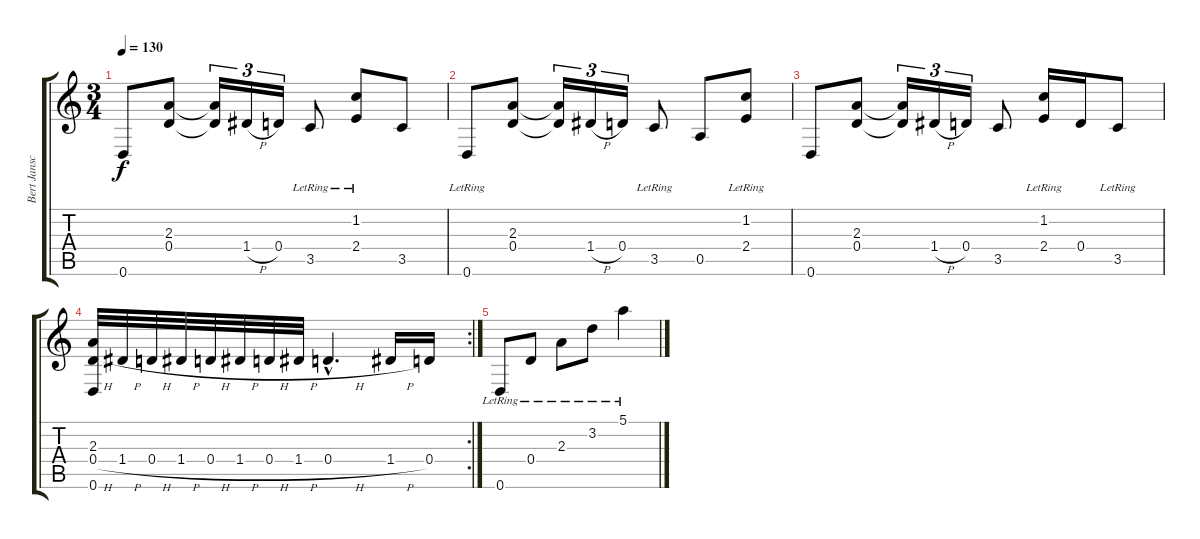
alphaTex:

\track ("Bert Jansch" "Bert Jansc") {instrument acousticguitarsteel}
\staff {score tabs}
\tuning (E4 B3 G3 D3 A2 D2) {hide}
\ts (3 4)
\tempo 130
\clef g2
\ks c
0.6.8{dy f} (2.3 0.4).8 (2.3{t} 0.4{t}).16{tu (3 2)} 1.4{h}.16{tu (3 2)} 0.4.16{tu (3 2)} 3.5{lr}.8 (1.2{lr} 2.4{lr}).8 3.5.8 |
0.6{lr}.8 (2.3 0.4).8 (2.3{t} 0.4{t}).16{tu (3 2)} 1.4{h}.16{tu (3 2)} 0.4.16{tu (3 2)} 3.5{lr}.8 0.5.8 (1.2{lr} 2.4{lr}).8 |
0.6.8 (2.3 0.4).8 (2.3{t} 0.4{t}).16{tu (3 2)} 1.4{h}.16{tu (3 2)} 0.4.16{tu (3 2)} 3.5.8 (1.2{lr} 2.4).16 0.4.16 3.5{lr}.8 |
\rc 2
(2.3 0.4{h} 0.6).32 1.4{h}.32 0.4{h}.32 1.4{h}.32 0.4{h}.32 1.4{h}.32 0.4{h}.32 1.4{h}.32 0.4{h hac}.4{d} 1.4{h}.16 0.4.16 |
0.6{lr}.8 0.4{lr}.8 2.3{lr}.8 3.2{lr}.8 5.1{lr}.4
